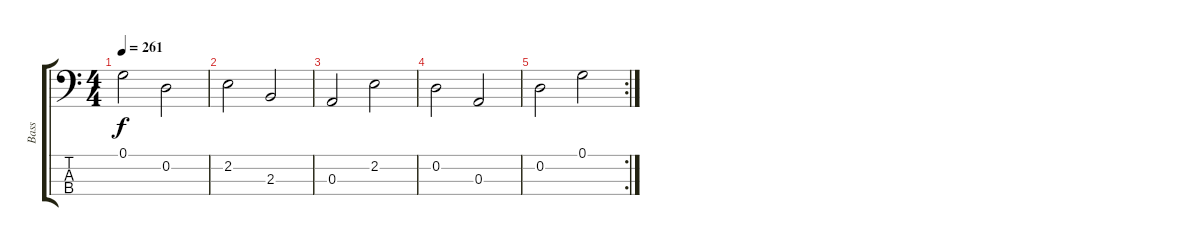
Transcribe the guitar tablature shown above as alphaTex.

\track ("Bass" "Bass") {instrument electricbassfinger}
\staff {score tabs}
\tuning (G2 D2 A1 E1) {hide}
\ts (4 4)
\tempo 261
\clef f4
\ks c
0.1.2{dy f} 0.2.2 |
2.2.2 2.3.2 |
0.3.2 2.2.2 |
0.2.2 0.3.2 |
\rc 2
0.2.2 0.1.2
